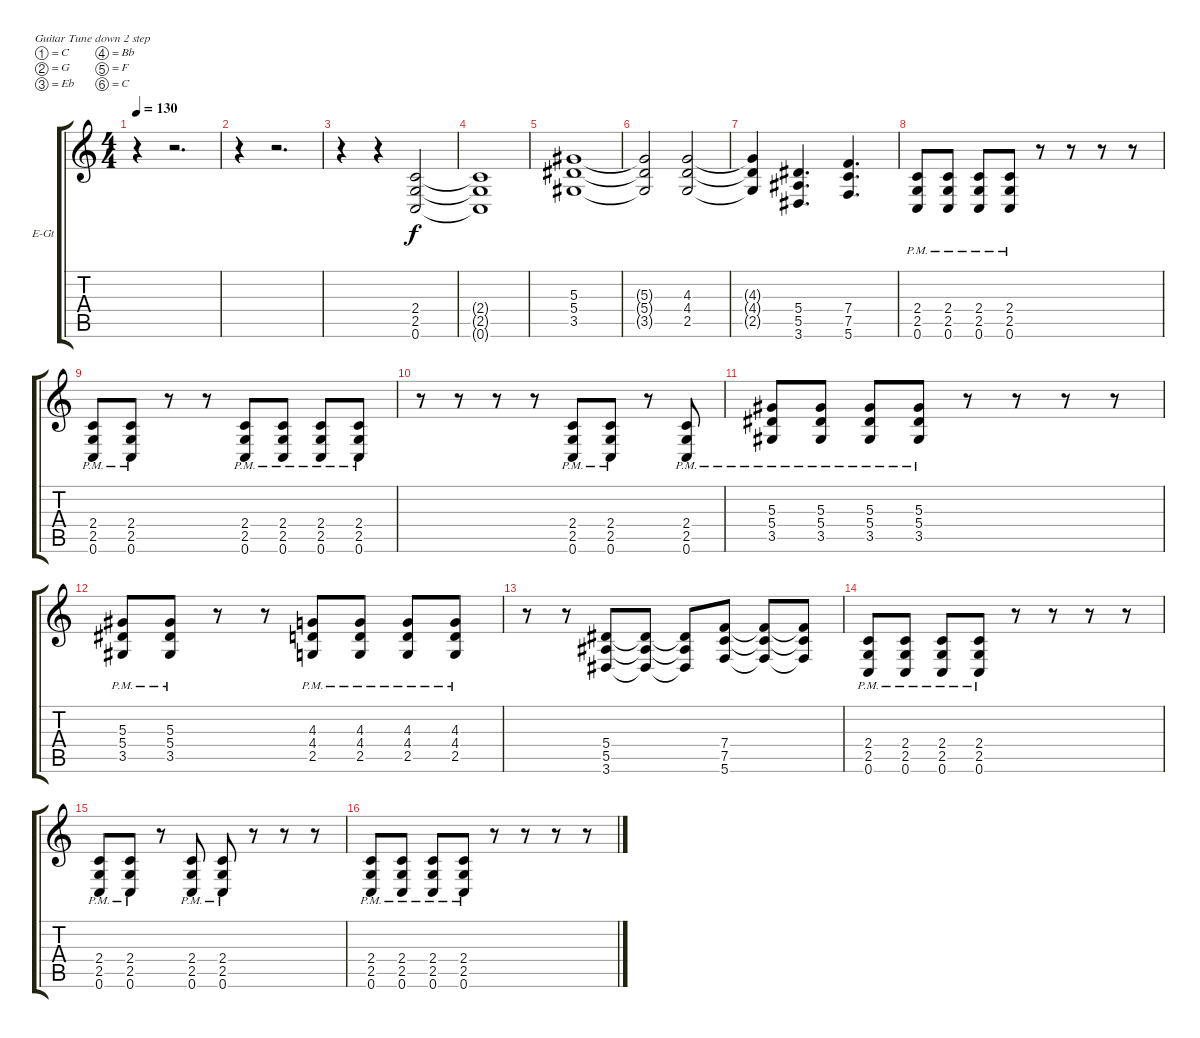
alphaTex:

\defaultSystemsLayout 4
\bracketExtendMode groupsimilarinstruments
\firstSystemTrackNameOrientation horizontal
\otherSystemsTrackNameOrientation horizontal
\track ("Ритм П" "E-Gt") {instrument distortionguitar}
\staff {score tabs}
\tuning (C4 G3 Eb3 Bb2 F2 C2)
\ts (4 4)
\tempo 130
\clef g2
\ks c
r.4{dy f instrument distortionguitar} r.2{d} |
r.4 r.2{d} |
r.4 r.4 (2.4 2.5 0.6).2 |
(2.4{t} 2.5{t} 0.6{t}).1 |
(5.3 5.4 3.5).1 |
(5.3{t} 5.4{t} 3.5{t}).2 (4.3 4.4 2.5).2 |
(4.3{t} 4.4{t} 2.5{t}).4 (5.4 5.5 3.6).4{d} (7.4 7.5 5.6).4{d} |
(2.4{pm} 2.5{pm} 0.6{pm}).8 (2.4{pm} 2.5{pm} 0.6{pm}).8 (2.4{pm} 2.5{pm} 0.6{pm}).8 (2.4{pm} 2.5{pm} 0.6{pm}).8 r.8 r.8 r.8 r.8 |
(2.4{pm} 2.5{pm} 0.6{pm}).8 (2.4{pm} 2.5{pm} 0.6{pm}).8 r.8 r.8 (2.4{pm} 2.5{pm} 0.6{pm}).8 (2.4{pm} 2.5{pm} 0.6{pm}).8 (2.4{pm} 2.5{pm} 0.6{pm}).8 (2.4{pm} 2.5{pm} 0.6{pm}).8 |
r.8 r.8 r.8 r.8 (2.4{pm} 2.5{pm} 0.6{pm}).8 (2.4{pm} 2.5{pm} 0.6{pm}).8 r.8 (2.4{pm} 2.5{pm} 0.6{pm}).8 |
(5.3{pm} 5.4{pm} 3.5{pm}).8 (5.3{pm} 5.4{pm} 3.5{pm}).8 (5.3{pm} 5.4{pm} 3.5{pm}).8 (5.3{pm} 5.4{pm} 3.5{pm}).8 r.8 r.8 r.8 r.8 |
(5.3{pm} 5.4{pm} 3.5{pm}).8 (5.3{pm} 5.4{pm} 3.5{pm}).8 r.8 r.8 (4.3{pm} 4.4{pm} 2.5{pm}).8 (4.3{pm} 4.4{pm} 2.5{pm}).8 (4.3{pm} 4.4{pm} 2.5{pm}).8 (4.3{pm} 4.4{pm} 2.5{pm}).8 |
r.8 r.8 (5.4 5.5 3.6).8 (5.4{t} 5.5{t} 3.6{t}).8 (5.4{t} 5.5{t} 3.6{t}).8 (7.4 7.5 5.6).8 (7.4{t} 7.5{t} 5.6{t}).8 (7.4{t} 7.5{t} 5.6{t}).8 |
(2.4{pm} 2.5{pm} 0.6{pm}).8 (2.4{pm} 2.5{pm} 0.6{pm}).8 (2.4{pm} 2.5{pm} 0.6{pm}).8 (2.4{pm} 2.5{pm} 0.6{pm}).8 r.8 r.8 r.8 r.8 |
(2.4{pm} 2.5{pm} 0.6{pm}).8 (2.4{pm} 2.5{pm} 0.6{pm}).8 r.8 (2.4{pm} 2.5{pm} 0.6{pm}).8 (2.4{pm} 2.5{pm} 0.6{pm}).8 r.8 r.8 r.8 |
(2.4{pm} 2.5{pm} 0.6{pm}).8 (2.4{pm} 2.5{pm} 0.6{pm}).8 (2.4{pm} 2.5{pm} 0.6{pm}).8 (2.4{pm} 2.5{pm} 0.6{pm}).8 r.8 r.8 r.8 r.8
